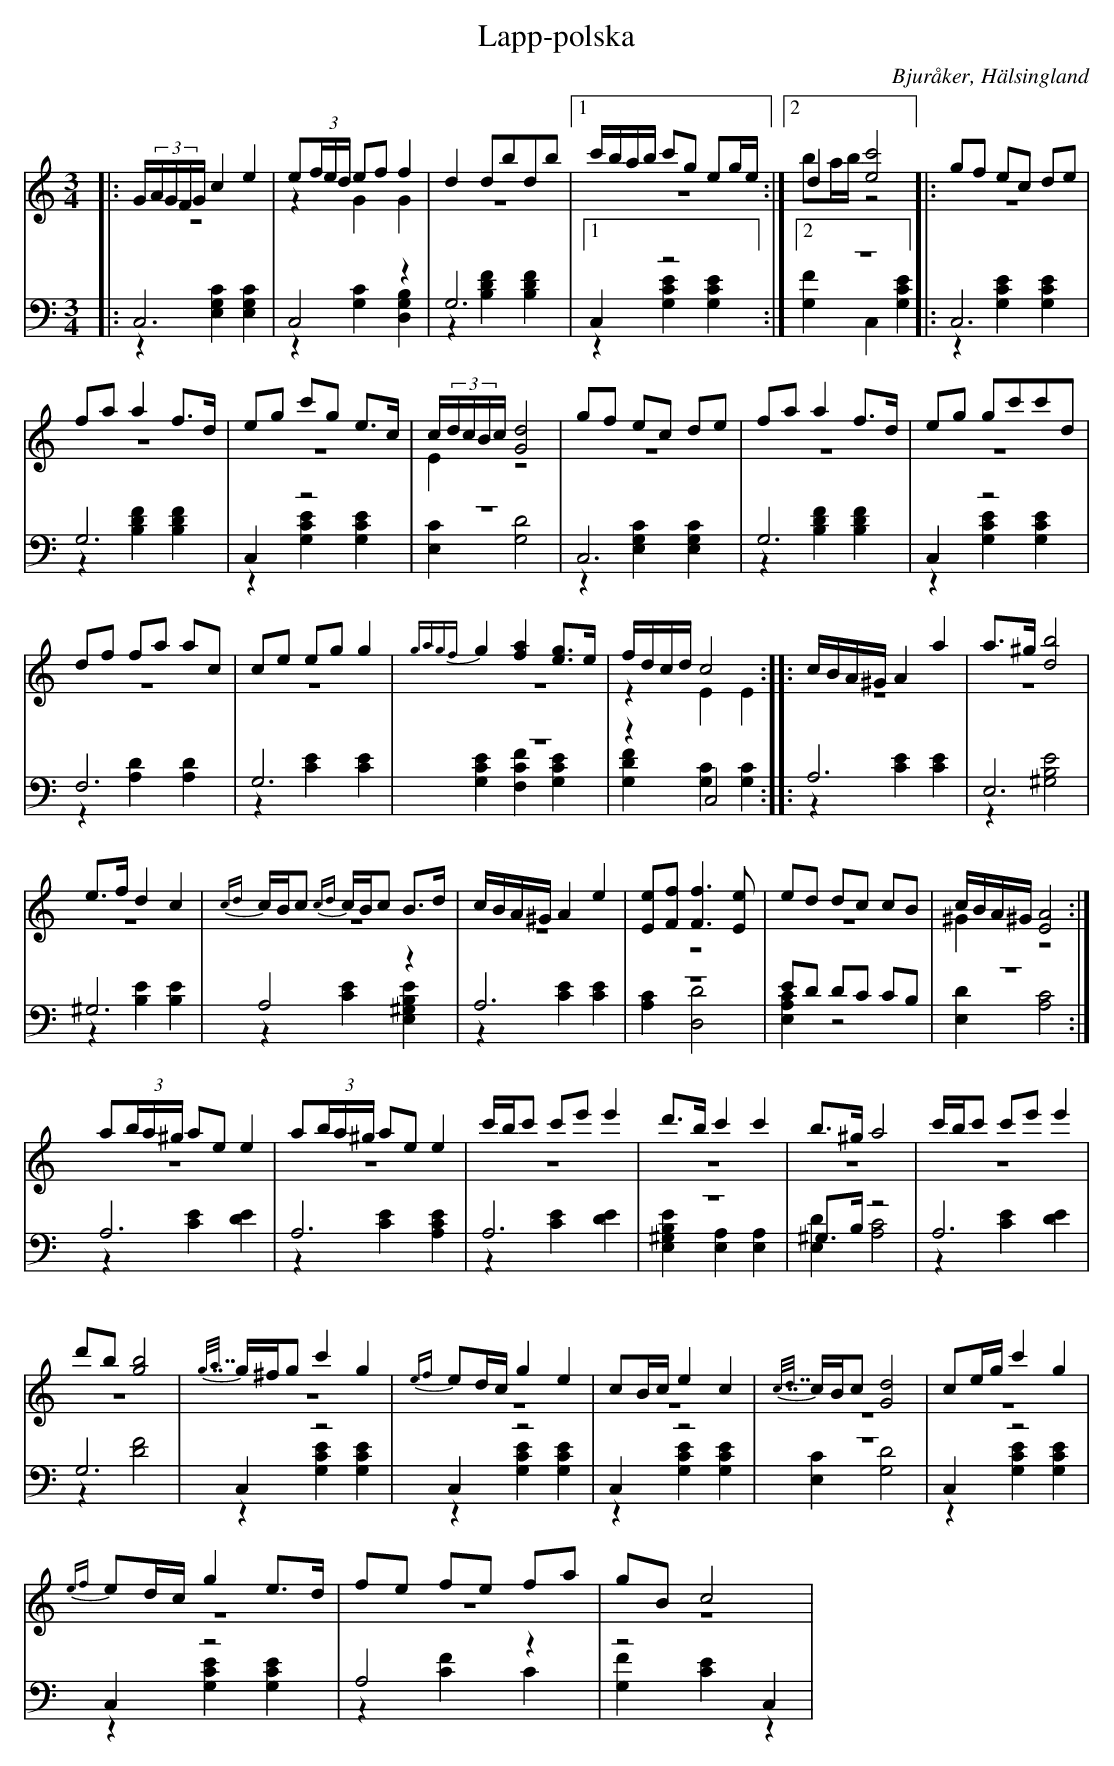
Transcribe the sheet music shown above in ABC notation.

X:1
T: Lapp-polska
O: Bjuråker, Hälsingland
M: 3/4
L: 1/8
K: C
V:1
V:2 merge
V:3
V:4 merge
V:1
|:G/(3A/G/F/G/ c2 e2|e(3f/e/d/ ef f2|d2 dbdb|1 c'/b/a/b/ c'g eg/e/:|2 d2 [e4c'4]|:gf ec de|
fa a2 f>d|eg c'g e>c|c/(3d/c/B/c/ [G4d4]|gf ec de|fa a2 f>d|eg gc'c'd|
df fa ac|ce eg g2|{g8/5a8/5g8/5f8/5}g2 [f2a2] [eg]>e|f/d/c/d/  c4::c/B/A/^G/ A2 a2|a>^g [d4b4]|
e>f d2 c2|{cd}c/B/c {c8/9d8/9}c/B/c B>d|c/B/A/^G/ A2 e2|[Ee][Ff] [F3f3] [Ee] |ed dc cB|c/B/A/^G/ [E4A4]:|
a(3b/a/^g/ ae e2|a(3b/a/^g/ ae e2|c'/b/c' c'e' e'2  |d'>b c'2 c'2|b>^g a4|c'/b/c' c'e' e'2|
d'b [g4b4]|{g7/8a7/8}g/^f/g c'2 g2|{ef}ed/c/ g2 e2|cB/c/ e2 c2|{c7/8d7/8}c/B/c [G4d4]|ce/g/ c'2 g2|
{ef}ed/c/ g2 e>d|fe fe fa|gB c4|
V:2
|:z6|z2 G2 G2|z6|1 z6:|2 ba/b/ z4|:z6|
z6|z6|E2 z4|z6|z6|z6|
z6|z6|z6|z2 E2 E2:||:z6|z6|
z6|z6|z6|z6|z6|^G2 z4:|
|z6|z6|z6|z6|z6|z6|
z6|z6|z6|z6|z6|z6|
z6|z6|z6|
V:3  clef=bass
|:C,6|C,4 z2|G,6|1 C,2 z4:|2 z6|:C,6|
G,6|C,2 z4|z6|C,6|G,6|C,2 z4|
F,6|G,6|z6|z2 C,4::A,6|E,6|
^G,6|A,4 z2|A,6|z6|ED DC CB,|z6:|
A,6|A,6|A,6|z6|^G,>B, z4|A,6|
G,6|C,2 z4|C,2 z4|C,2 z4|z6|C,2 z4|
C,2 z4|A,4 z2|z4 C,2|
V:4  clef=bass
|:z2 [E,2G,2C2] [E,2G,2C2]|z2 [G,2C2] [D,2G,2B,2]|z2 [B,2D2F2] [B,2D2F2]|1 z2 [G,2C2E2] [G,2C2E2]:|2 [G,2F2] C,2 [G,2C2E2]|:z2 [G,2C2E2] [G,2C2E2]|z2 [B,2D2F2] [B,2D2F2]|z2 [G,2C2E2] [G,2C2E2]|[E,2C2] [G,4D4]|z2 [E,2G,2C2] [E,2G,2C2]|z2 [B,2D2F2] [B,2D2F2]| z2 [G,2C2E2] [G,2C2E2]|
z2 [A,2D2] [A,2D2]|z2 [C2E2] [C2E2]|[G,2C2E2] [F,2C2F2] [G,2C2E2] |[G,2D2F2] [G,2C2] [G,2C2]::z2 [C2E2] [C2E2]|z2 [^G,4B,4E4]|
z2 [B,2E2] [B,2E2]|z2 [C2E2] [E,2^G,2B,2E2]|z2 [C2E2] [C2E2]|[A,2C2] [D,4D4]|[E,2A,2C2] z4|[E,2D2] [A,4C4]:|
z2 [C2E2] [D2E2]|z2 [C2E2] [A,2C2E2]|z2 [C2E2] [D2E2]|[E,2^G,2B,2E2] [A,2E,2] [A,2E,2]|[E,2D2] [A,4C4]|z2 [C2E2] [D2E2]|
z2 [D4F4]|z2 [G,2C2E2] [G,2C2E2]|z2 [G,2C2E2] [G,2C2E2]|z2 [G,2C2E2] [G,2C2E2]|[E,2C2] [G,4D4]|z2 [G,2C2E2] [G,2C2E2]|
z2 [G,2C2E2] [G,2C2E2]|z2 [C2F2] C2|[G,2F2] [C2E2] z2|
